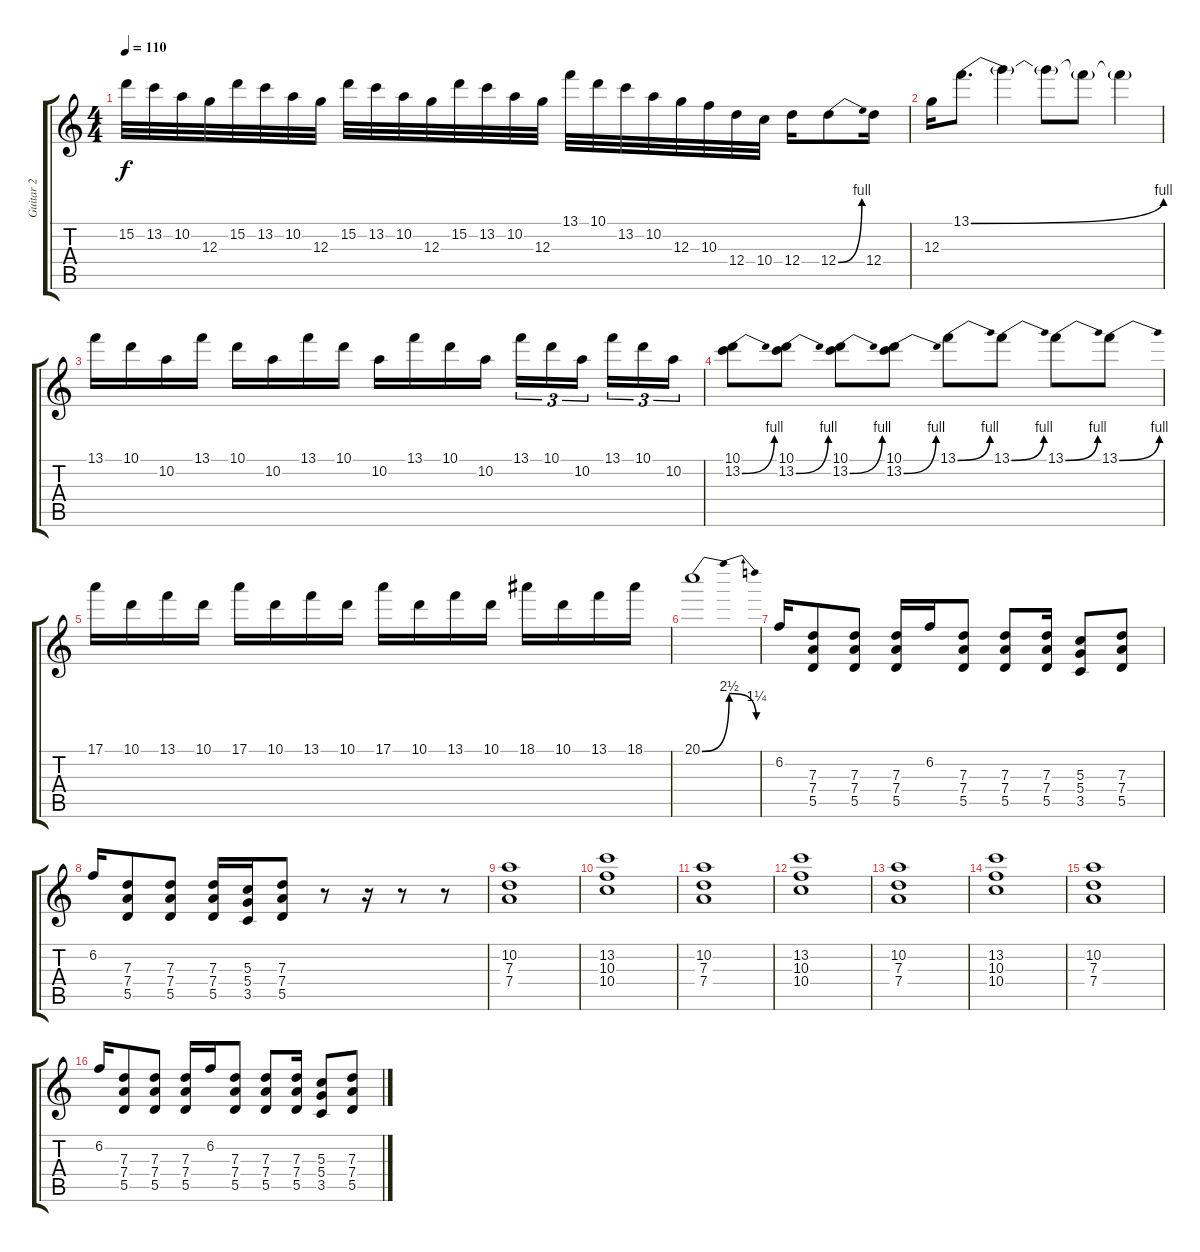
\track ("Guitar 2" "Guitar 2") {instrument distortionguitar}
\staff {score tabs}
\tuning (E4 B3 G3 D3 A2 E2) {hide}
\ts (4 4)
\tempo 110
\clef g2
\ks c
15.2.32{dy f} 13.2.32 10.2.32 12.3.32 15.2.32 13.2.32 10.2.32 12.3.32 15.2.32 13.2.32 10.2.32 12.3.32 15.2.32 13.2.32 10.2.32 12.3.32 13.1.32 10.1.32 13.2.32 10.2.32 12.3.32 10.3.32 12.4.32 10.4.32 12.4.16 12.4{be (bend 0 0 60 4)}.8 12.4.16 |
12.3.16 13.1{be (bend 0 0 60 4)}.8{d} 13.1{t}.4 13.1{t}.8 13.1{t}.8 13.1{t}.4 |
13.1.16 10.1.16 10.2.16 13.1.16 10.1.16 10.2.16 13.1.16 10.1.16 10.2.16 13.1.16 10.1.16 10.2.16 13.1.16{tu (3 2)} 10.1.16{tu (3 2)} 10.2.16{tu (3 2) beam splitsecondary} 13.1.16{tu (3 2)} 10.1.16{tu (3 2)} 10.2.16{tu (3 2)} |
(10.1 13.2{be (bend 0 0 60 4)}).8 (10.1 13.2{be (bend 0 0 60 4)}).8 (10.1 13.2{be (bend 0 0 60 4)}).8 (10.1 13.2{be (bend 0 0 60 4)}).8 13.1{be (bend 0 0 60 4)}.8 13.1{be (bend 0 0 60 4)}.8 13.1{be (bend 0 0 60 4)}.8 13.1{be (bend 0 0 60 4)}.8 |
17.1.16 10.1.16 13.1.16 10.1.16 17.1.16 10.1.16 13.1.16 10.1.16 17.1.16 10.1.16 13.1.16 10.1.16 18.1.16 10.1.16 13.1.16 18.1.16 |
20.1{be (bendrelease 0 0 15 10 51 10 60 5)}.1 |
6.2.16 (7.3 7.4 5.5).8 (7.3 7.4 5.5).8 (7.3 7.4 5.5).16 6.2.16 (7.3 7.4 5.5).8 (7.3 7.4 5.5).8 (7.3 7.4 5.5).16 (5.3 5.4 3.5).8 (7.3 7.4 5.5).8 |
6.2.16 (7.3 7.4 5.5).8 (7.3 7.4 5.5).8 (7.3 7.4 5.5).16 (5.3 5.4 3.5).16 (7.3 7.4 5.5).8 r.8 r.16 r.8 r.8 |
(10.2 7.3 7.4).1{instrument electricguitarclean} |
(13.2 10.3 10.4).1 |
(10.2 7.3 7.4).1{instrument electricguitarclean} |
(13.2 10.3 10.4).1 |
(10.2 7.3 7.4).1{instrument electricguitarclean} |
(13.2 10.3 10.4).1 |
(10.2 7.3 7.4).1{instrument electricguitarclean} |
6.2.16{instrument distortionguitar} (7.3 7.4 5.5).8 (7.3 7.4 5.5).8 (7.3 7.4 5.5).16 6.2.16 (7.3 7.4 5.5).8 (7.3 7.4 5.5).8 (7.3 7.4 5.5).16 (5.3 5.4 3.5).8 (7.3 7.4 5.5).8
